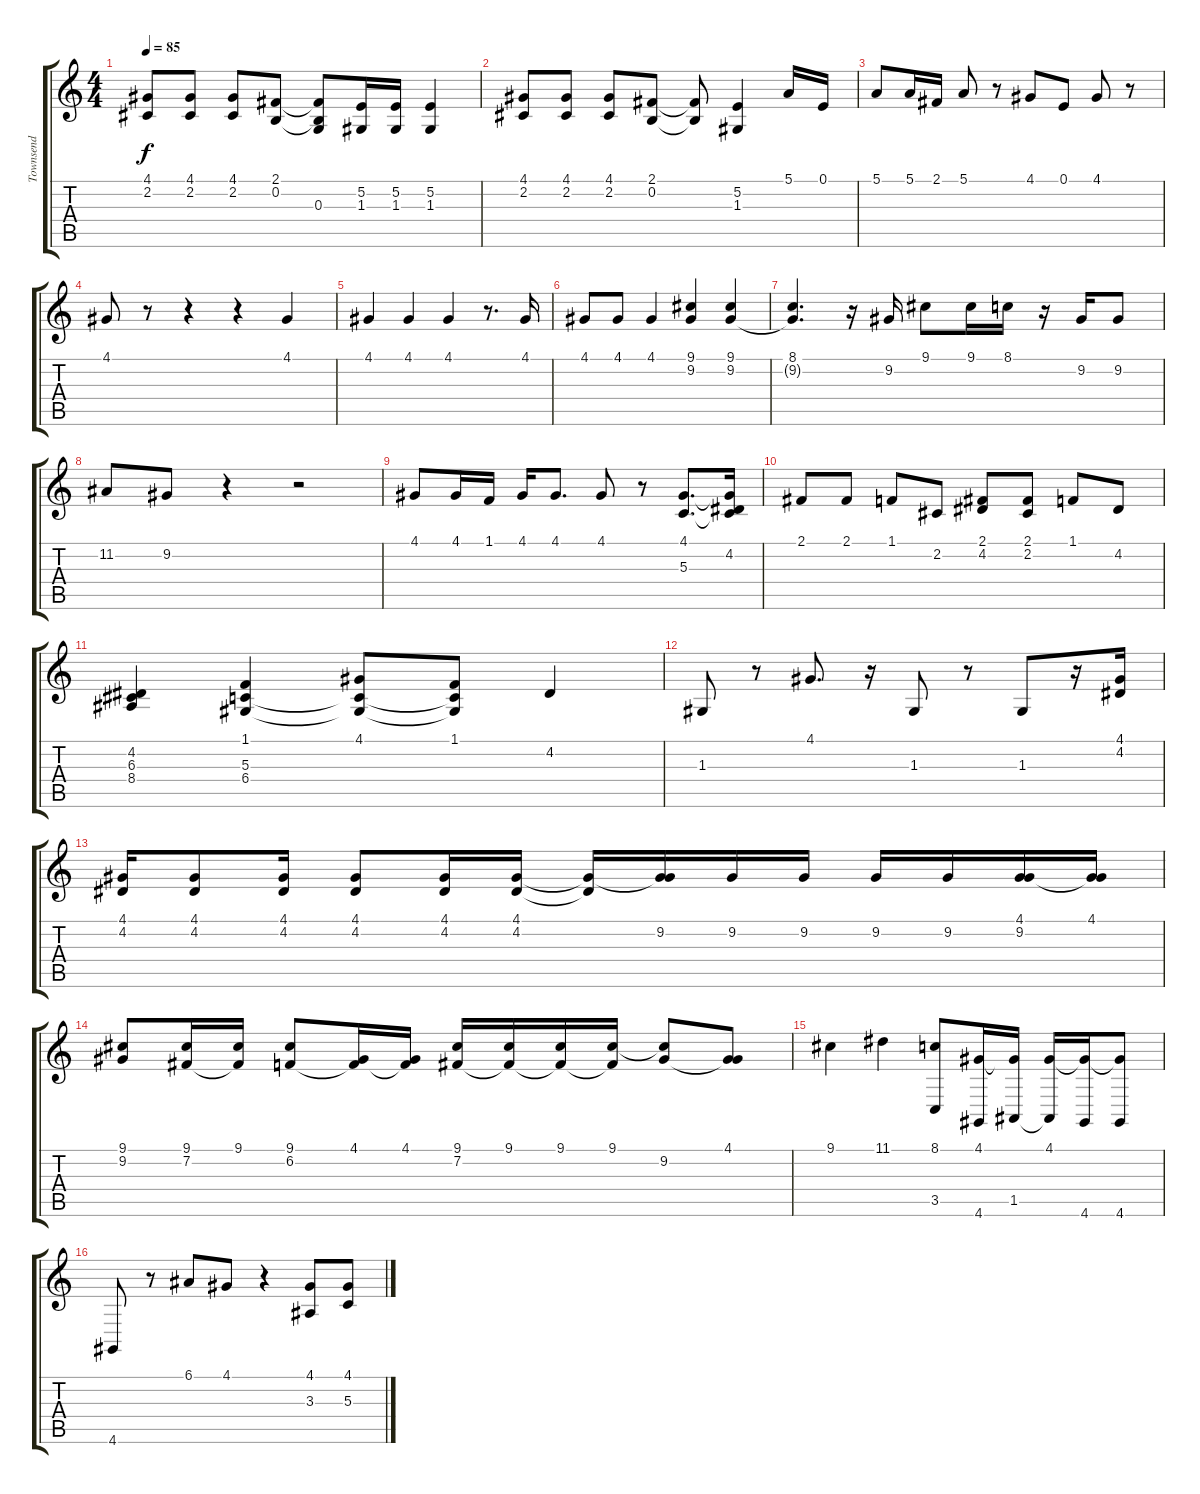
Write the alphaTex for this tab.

\track ("Townsend" "Townsend") {instrument lead6voice}
\staff {score tabs}
\tuning (E4 B3 G3 D3 A2 E2) {hide}
\ts (4 4)
\tempo 85
\clef g2
\ks c
(4.1 2.2).8{dy f} (4.1 2.2).8 (4.1 2.2).8 (2.1 0.2).8 (2.1{t} 0.2{t} 0.3).8 (5.2 1.3).16 (5.2 1.3).16 (5.2 1.3).4 |
(4.1 2.2).8 (4.1 2.2).8 (4.1 2.2).8 (2.1 0.2).8 (2.1{t} 0.2{t}).8 (5.2 1.3).4 5.1.16 0.1.16 |
5.1.8 5.1.16 2.1.16 5.1.8 r.8 4.1.8 0.1.8 4.1.8 r.8 |
4.1.8 r.8 r.4 r.4 4.1.4 |
4.1.4 4.1.4 4.1.4 r.8{d} 4.1.16 |
4.1.8 4.1.8 4.1.4 (9.1 9.2).4 (9.1 9.2).4 |
(8.1 9.2{t}).4{d} r.16 9.2.16 9.1.8 9.1.16 8.1.16 r.16 9.2.16 9.2.8 |
11.2.8 9.2.8 r.4 r.2 |
4.1.8 4.1.16 1.1.16 4.1.16 4.1.8{d} 4.1.8 r.8 (4.1 5.3).8{d} (4.1{t} 4.2 5.3{t}).16 |
2.1.8 2.1.8 1.1.8 2.2.8 (2.1 4.2).8 (2.1 2.2).8 1.1.8 4.2.8 |
(4.2 6.3 8.4).4 (1.1 5.3 6.4).4 (4.1 5.3{t} 6.4{t}).8 (1.1 5.3{t} 6.4{t}).8 4.2.4 |
1.3.8 r.8 4.1.8{d} r.16 1.3.8 r.8 1.3.8 r.16 (4.1 4.2).16 |
(4.1 4.2).16 (4.1 4.2).8 (4.1 4.2).16 (4.1 4.2).8 (4.1 4.2).16 (4.1 4.2).16 (4.1{t} 4.2{t}).16 (4.1{t} 9.2).16 9.2.16 9.2.16 9.2.16 9.2.16 (4.1 9.2).16 (4.1 9.2{t}).16 |
(9.1 9.2).8 (9.1 7.2).16 (9.1 7.2{t}).16 (9.1 6.2).8 (4.1 6.2{t}).16 (4.1 6.2{t}).16 (9.1 7.2).16 (9.1 7.2{t}).16 (9.1 7.2{t}).16 (9.1 7.2{t}).16 (9.1{t} 9.2).8 (4.1 9.2{t}).8 |
9.1.4 11.1.4 (8.1 3.5).8 (4.1 4.6).16 (4.1{t} 1.5).16 (4.1 1.5{t}).16 (4.1{t} 4.6).16 (4.1{t} 4.6).8 |
4.6.8 r.8 6.1.8 4.1.8 r.4 (4.1 3.3).8 (4.1 5.3).8
